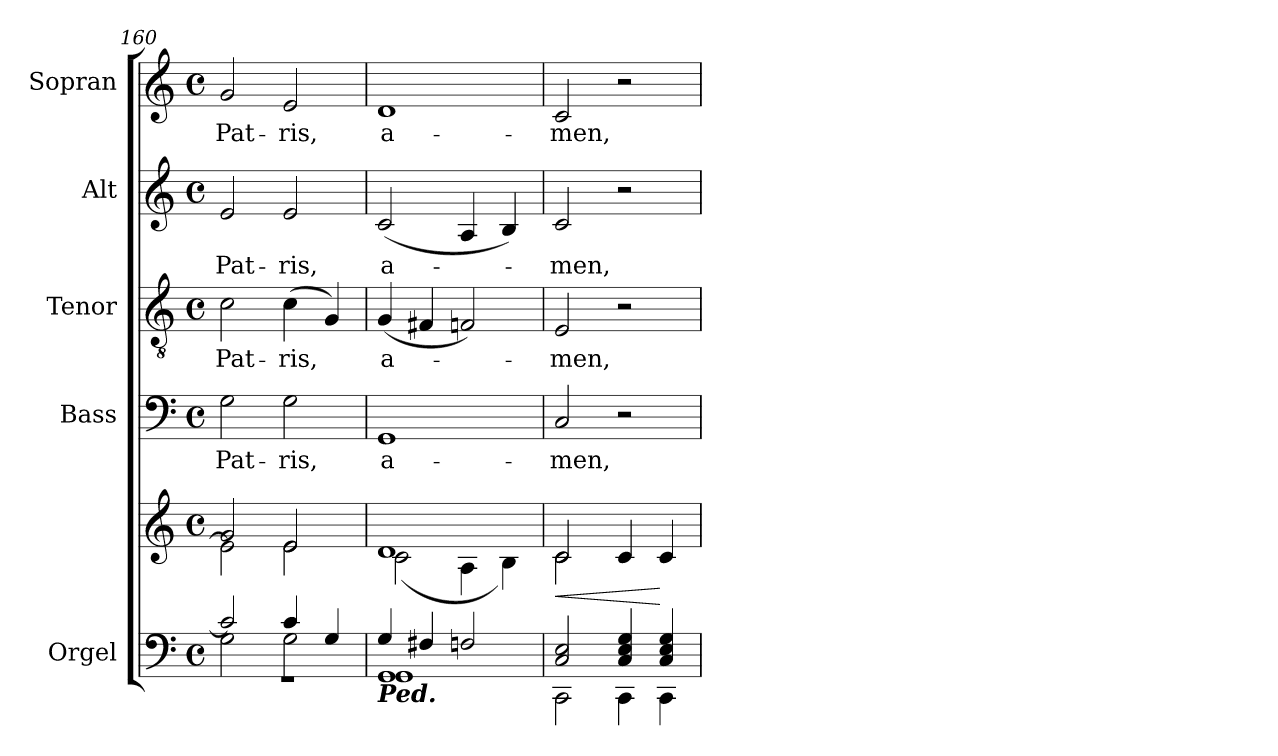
**kern	**kern	**dynam	**kern	**text	**kern	**text	**kern	**text	**kern	**text
*part5	*part5	*part5	*part4	*part4	*part3	*part3	*part2	*part2	*part1	*part1
*staff6	*staff5	*staff5/6	*staff4	*staff4	*staff3	*staff3	*staff2	*staff2	*staff1	*staff1
*I"Orgel	*	*	*I"Bass	*	*I"Tenor	*	*I"Alt	*	*I"Sopran	*
*I'Org.	*	*	*I'B.	*	*I'T.	*	*I'A.	*	*I'S.	*
*clefF4	*clefG2	*	*clefF4	*	*clefGv2	*	*clefG2	*	*clefG2	*
*k[]	*k[]	*	*k[]	*	*k[]	*	*k[]	*	*k[]	*
*C:	*C:	*	*C:	*	*C:	*	*C:	*	*C:	*
*M4/4	*M4/4	*	*M4/4	*	*M4/4	*	*M4/4	*	*M4/4	*
*met(c)	*met(c)	*	*met(c)	*	*met(c)	*	*met(c)	*	*met(c)	*
=160	=160	=160	=160	=160	=160	=160	=160	=160	=160	=160
*^	*^	*	*	*	*	*	*	*	*	*
*	*^	*	*	*	*	*	*	*	*	*	*	*
!	!	!	!	!	!	!	!LO:LY:b	!	!LO:LY:b	!	!LO:LY:b	!	!LO:LY:b
2c/]	1rGG	2G\	2g/	2e\]	.	2G\	Pat-	2c\	Pat-	2e/	Pat-	2g/	Pat-
!	!	!	!	!	!	!	!LO:LY:b	!	!LO:LY:b	!	!LO:LY:b	!	!LO:LY:b
4c/	.	2G\	2e/	2e\	.	2G\	-ris,	(>4c\	-ris,	2e/	-ris,	2e/	-ris,
4G/	.	.	.	.	.	.	.	4G/)	.	.	.	.	.
=161	=161	=161	=161	=161	=161	=161	=161	=161	=161	=161	=161	=161	=161
!LO:TX:b:Bi:t=Ped.	!	!	!	!	!	!	!	!	!	!	!	!	!
!	!	!	!	!	!	!	!LO:LY:b	!	!LO:LY:b	!	!LO:LY:b	!	!LO:LY:b
4G/	1GG	1GG	1d	(<2c\	.	1GG	a-	(<4G/	a-	(<2c/	a-	1d	a-
4F#X/	.	.	.	.	.	.	.	4F#X/	.	.	.	.	.
2Fn/	.	.	.	4A\	.	.	.	2Fn/)	.	4A/	.	.	.
.	.	.	.	4B\)	.	.	.	.	.	4B/)	.	.	.
*	*v	*v	*	*	*	*	*	*	*	*	*	*	*
=162	=162	=162	=162	=162	=162	=162	=162	=162	=162	=162	=162	=162
!	!	!	!	!LO:HP:b	!	!LO:LY:b	!	!LO:LY:b	!	!LO:LY:b	!	!LO:LY:b
2C/ 2E/	2CC\	2c/	2c\	<	2C/	-men,	2E/	-men,	2c/	-men,	2c/	-men,
4C/ 4E/ 4G/	4CC\	4c/	2ryy	.	2r	.	2r	.	2r	.	2r	.
4C/ 4E/ 4G/	4CC\	4c/	.	[	.	.	.	.	.	.	.	.
*v	*v	*	*	*	*	*	*	*	*	*	*	*
*	*v	*v	*	*	*	*	*	*	*	*	*
=	=	=	=	=	=	=	=	=	=	=
*-	*-	*-	*-	*-	*-	*-	*-	*-	*-	*-
